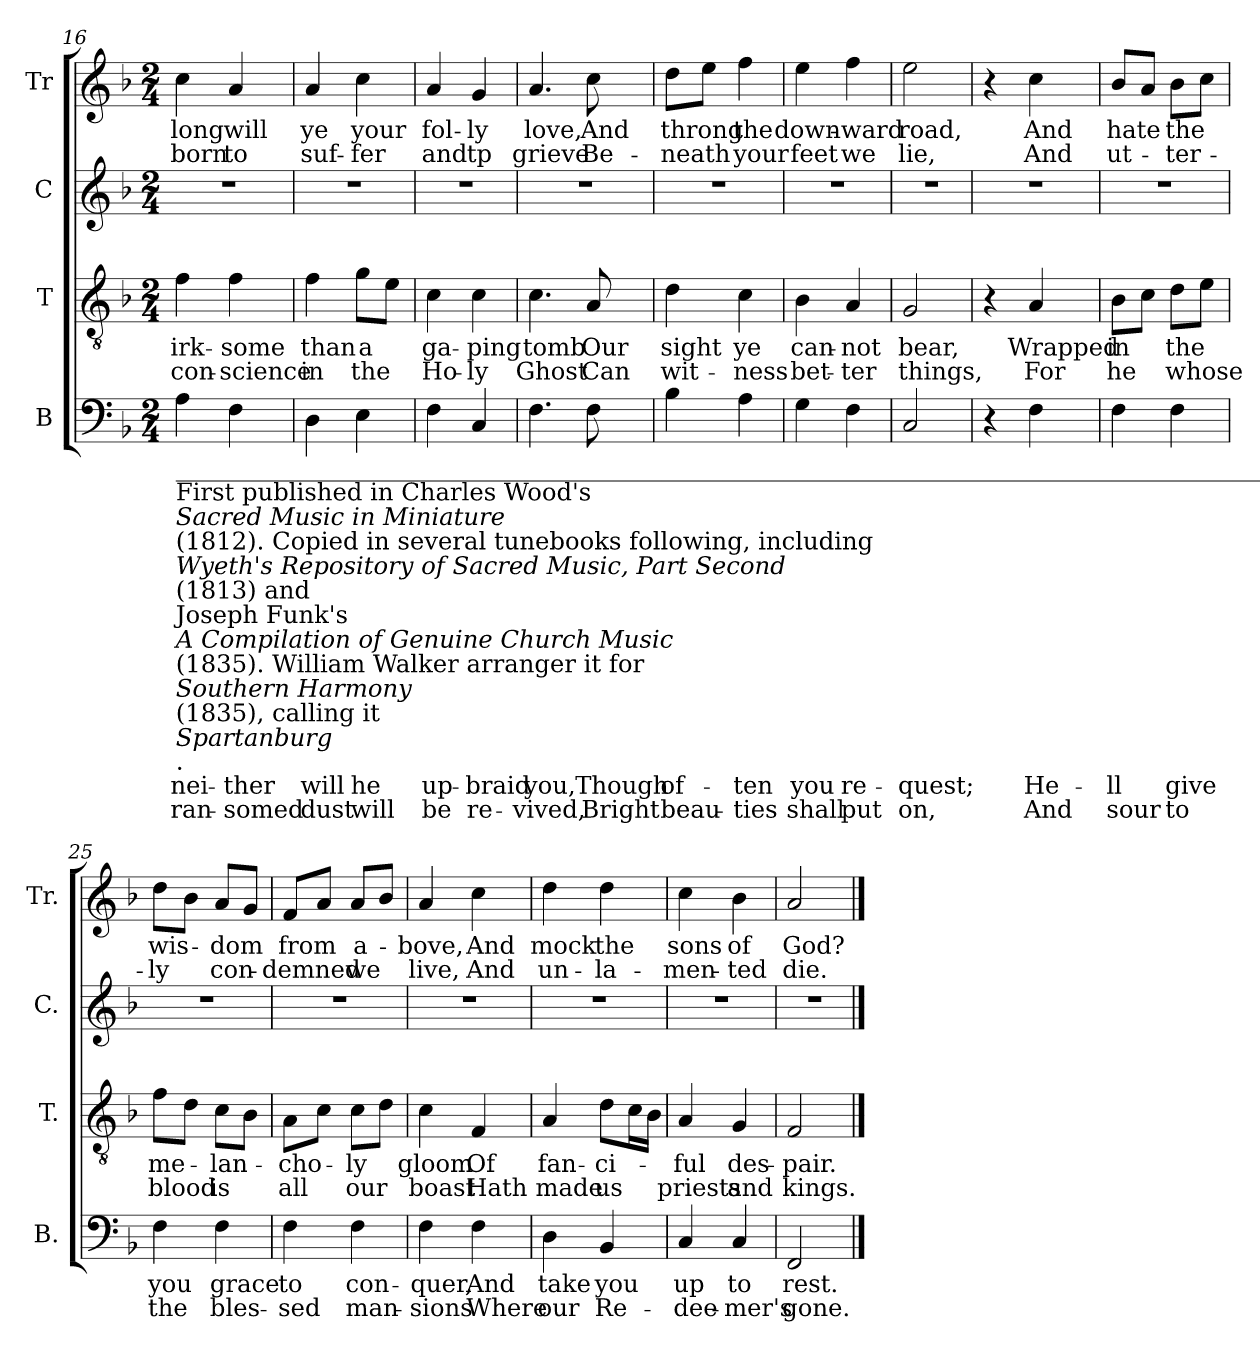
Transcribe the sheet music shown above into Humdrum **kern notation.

**kern	**text	**text	**kern	**text	**text	**kern	**kern	**text	**text
*part4	*part4	*part4	*part3	*part3	*part3	*part2	*part1	*part1	*part1
*staff4	*staff4	*staff4	*staff3	*staff3	*staff3	*staff2	*staff1	*staff1	*staff1
*I"B	*	*	*I"T	*	*	*I"C	*I"Tr	*	*
*I'B.	*	*	*I'T.	*	*	*I'C.	*I'Tr.	*	*
!!LO:LB:g=z
*clefF4	*	*	*clefGv2	*	*	*clefG2	*clefG2	*	*
*k[b-]	*	*	*k[b-]	*	*	*k[b-]	*k[b-]	*	*
*M2/4	*	*	*M2/4	*	*	*M2/4	*M2/4	*	*
=16	=16	=16	=16	=16	=16	=16	=16	=16	=16
!LO:TX:b:t=_________________________________________________________________________________________________________________________________________	!	!	!	!	!	!	!	!	!
!LO:TX:b:t=First published in Charles Wood's	!	!	!	!	!	!	!	!	!
!LO:TX:b:i:t=Sacred Music in Miniature	!	!	!	!	!	!	!	!	!
!LO:TX:b:t=(1812). Copied in several tunebooks following, including	!	!	!	!	!	!	!	!	!
!LO:TX:b:i:t=Wyeth's Repository of Sacred Music, Part Second	!	!	!	!	!	!	!	!	!
!LO:TX:b:t=(1813) and	!	!	!	!	!	!	!	!	!
!LO:TX:b:t=Joseph Funk's	!	!	!	!	!	!	!	!	!
!LO:TX:b:i:t=A Compilation of Genuine Church Music	!	!	!	!	!	!	!	!	!
!LO:TX:b:t=(1835). William Walker arranger it for	!	!	!	!	!	!	!	!	!
!LO:TX:b:i:t=Southern Harmony	!	!	!	!	!	!	!	!	!
!LO:TX:b:t=(1835), calling it	!	!	!	!	!	!	!	!	!
!LO:TX:b:i:t=Spartanburg	!	!	!	!	!	!	!	!	!
!LO:TX:b:t=.	!	!	!	!	!	!	!	!	!
!	!LO:LY:b	!LO:LY:b	!	!LO:LY:b	!LO:LY:b	!	!	!LO:LY:b	!LO:LY:b
4A!\	nei-	ran-	4f!\	irk-	con-	2r	4cc!\	long	born
!	!LO:LY:b	!LO:LY:b	!	!LO:LY:b	!LO:LY:b	!	!	!LO:LY:b	!LO:LY:b
4F!\	-ther	-somed	4f!\	-some	-science	.	4a!/	will	to
=17	=17	=17	=17	=17	=17	=17	=17	=17	=17
!	!LO:LY:b	!LO:LY:b	!	!LO:LY:b	!LO:LY:b	!	!	!LO:LY:b	!LO:LY:b
4D!\	will	dust	4f!\	than	in	2r	4a!/	ye	suf-
!	!LO:LY:b	!LO:LY:b	!	!LO:LY:b	!LO:LY:b	!	!	!LO:LY:b	!LO:LY:b
4E!\	he	will	8g!\L	a	the	.	4cc!\	your	-fer
.	.	.	8e!\J	.	.	.	.	.	.
=18	=18	=18	=18	=18	=18	=18	=18	=18	=18
!	!LO:LY:b	!LO:LY:b	!	!LO:LY:b	!LO:LY:b	!	!	!LO:LY:b	!LO:LY:b
4F!\	up-	be	4c!\	ga-	Ho-	2r	4a!/	fol-	and
!	!LO:LY:b	!LO:LY:b	!	!LO:LY:b	!LO:LY:b	!	!	!LO:LY:b	!LO:LY:b
4C!/	-braid	re-	4c!\	-ping	-ly	.	4g!/	-ly	tp
=19	=19	=19	=19	=19	=19	=19	=19	=19	=19
!	!LO:LY:b	!LO:LY:b	!	!LO:LY:b	!LO:LY:b	!	!	!LO:LY:b	!LO:LY:b
4.F!\	you,	-vived,	4.c!\	tomb	Ghost	2r	4.a!/	love,	grieve
!	!LO:LY:b	!LO:LY:b	!	!LO:LY:b	!LO:LY:b	!	!	!LO:LY:b	!LO:LY:b
8F!\	Though	Bright	8A!/	Our	Can	.	8cc!\	And	Be-
=20	=20	=20	=20	=20	=20	=20	=20	=20	=20
!	!LO:LY:b	!LO:LY:b	!	!LO:LY:b	!LO:LY:b	!	!	!LO:LY:b	!LO:LY:b
4B-!\	of-	beau-	4d!\	sight	wit-	2r	8dd!\L	throng	-neath
.	.	.	.	.	.	.	8ee!\J	.	.
!	!LO:LY:b	!LO:LY:b	!	!LO:LY:b	!LO:LY:b	!	!	!LO:LY:b	!LO:LY:b
4A!\	-ten	-ties	4c!\	ye	-ness	.	4ff!\	the	your
=21	=21	=21	=21	=21	=21	=21	=21	=21	=21
!	!LO:LY:b	!LO:LY:b	!	!LO:LY:b	!LO:LY:b	!	!	!LO:LY:b	!LO:LY:b
4G!\	you	shall	4B-!\	can-	bet-	2r	4ee!\	down-	feet
!	!LO:LY:b	!LO:LY:b	!	!LO:LY:b	!LO:LY:b	!	!	!LO:LY:b	!LO:LY:b
4F!\	re-	put	4A!/	-not	-ter	.	4ff!\	-ward	we
=22	=22	=22	=22	=22	=22	=22	=22	=22	=22
!	!LO:LY:b	!LO:LY:b	!	!LO:LY:b	!LO:LY:b	!	!	!LO:LY:b	!LO:LY:b
2C!/	-quest;	on,	2G!/	bear,	things,	2r	2ee!\	road,	lie,
=23	=23	=23	=23	=23	=23	=23	=23	=23	=23
4r	.	.	4r	.	.	2r	4r	.	.
!	!LO:LY:b	!LO:LY:b	!	!LO:LY:b	!LO:LY:b	!	!	!LO:LY:b	!LO:LY:b
4F!\	He-	And	4A!/	Wrapped	For	.	4cc!\	And	And
=24	=24	=24	=24	=24	=24	=24	=24	=24	=24
!	!LO:LY:b	!LO:LY:b	!	!LO:LY:b	!LO:LY:b	!	!	!LO:LY:b	!LO:LY:b
4F!\	-ll	sour	8B-!\L	in	he	2r	8b-!/L	hate	ut-
.	.	.	8c!\J	.	.	.	8a!/J	.	.
!	!LO:LY:b	!LO:LY:b	!	!LO:LY:b	!LO:LY:b	!	!	!LO:LY:b	!LO:LY:b
4F!\	give	to	8d!\L	the	whose	.	8b-!\L	the	-ter-
.	.	.	8e!\J	.	.	.	8cc!\J	.	.
=25	=25	=25	=25	=25	=25	=25	=25	=25	=25
!	!LO:LY:b	!LO:LY:b	!	!LO:LY:b	!LO:LY:b	!	!	!LO:LY:b	!LO:LY:b
4F!\	you	the	8f!\L	me-	blood	2r	8dd!\L	wis-	-ly
.	.	.	8d!\J	.	.	.	8b-!\J	.	.
!	!LO:LY:b	!LO:LY:b	!	!LO:LY:b	!LO:LY:b	!	!	!LO:LY:b	!LO:LY:b
4F!\	grace	bles-	8c!\L	-lan-	is	.	8a!/L	-dom	con-
.	.	.	8B-!\J	.	.	.	8g!/J	.	.
=26	=26	=26	=26	=26	=26	=26	=26	=26	=26
!	!LO:LY:b	!LO:LY:b	!	!LO:LY:b	!LO:LY:b	!	!	!LO:LY:b	!LO:LY:b
4F!\	to	-sed	8A!\L	-cho-	all	2r	8f!/L	from	-demned
.	.	.	8c!\J	.	.	.	8a!/J	.	.
!	!LO:LY:b	!LO:LY:b	!	!LO:LY:b	!LO:LY:b	!	!	!LO:LY:b	!LO:LY:b
4F!\	con-	man-	8c!\L	-ly	our	.	8a!/L	a-	we
.	.	.	8d!\J	.	.	.	8b-!/J	.	.
=27	=27	=27	=27	=27	=27	=27	=27	=27	=27
!	!LO:LY:b	!LO:LY:b	!	!LO:LY:b	!LO:LY:b	!	!	!LO:LY:b	!LO:LY:b
4F!\	-quer,	-sions	4c!\	gloom	boast	2r	4a!/	-bove,	live,
!	!LO:LY:b	!LO:LY:b	!	!LO:LY:b	!LO:LY:b	!	!	!LO:LY:b	!LO:LY:b
4F!\	And	Where	4F!/	Of	Hath	.	4cc!\	And	And
=28	=28	=28	=28	=28	=28	=28	=28	=28	=28
!	!LO:LY:b	!LO:LY:b	!	!LO:LY:b	!LO:LY:b	!	!	!LO:LY:b	!LO:LY:b
4D!\	take	our	4A!/	fan-	made	2r	4dd!\	mock	un-
!	!LO:LY:b	!LO:LY:b	!	!LO:LY:b	!LO:LY:b	!	!	!LO:LY:b	!LO:LY:b
4BB-!/	you	Re-	8d!\L	-ci-	us	.	4dd!\	the	-la-
.	.	.	16c!\L	.	.	.	.	.	.
.	.	.	16B-!\JJ	.	.	.	.	.	.
=29	=29	=29	=29	=29	=29	=29	=29	=29	=29
!	!LO:LY:b	!LO:LY:b	!	!LO:LY:b	!LO:LY:b	!	!	!LO:LY:b	!LO:LY:b
4C!/	up	-dee-	4A!/	-ful	priests	2r	4cc!\	sons	-men-
!	!LO:LY:b	!LO:LY:b	!	!LO:LY:b	!LO:LY:b	!	!	!LO:LY:b	!LO:LY:b
4C!/	to	-mer's	4G!/	des-	and	.	4b-!\	of	-ted
=30	=30	=30	=30	=30	=30	=30	=30	=30	=30
!	!LO:LY:b	!LO:LY:b	!	!LO:LY:b	!LO:LY:b	!	!	!LO:LY:b	!LO:LY:b
2FF!/	rest.	gone.	2F!/	-pair.	kings.	2r	2a!/	God?	die.
==	==	==	==	==	==	==	==	==	==
*-	*-	*-	*-	*-	*-	*-	*-	*-	*-
